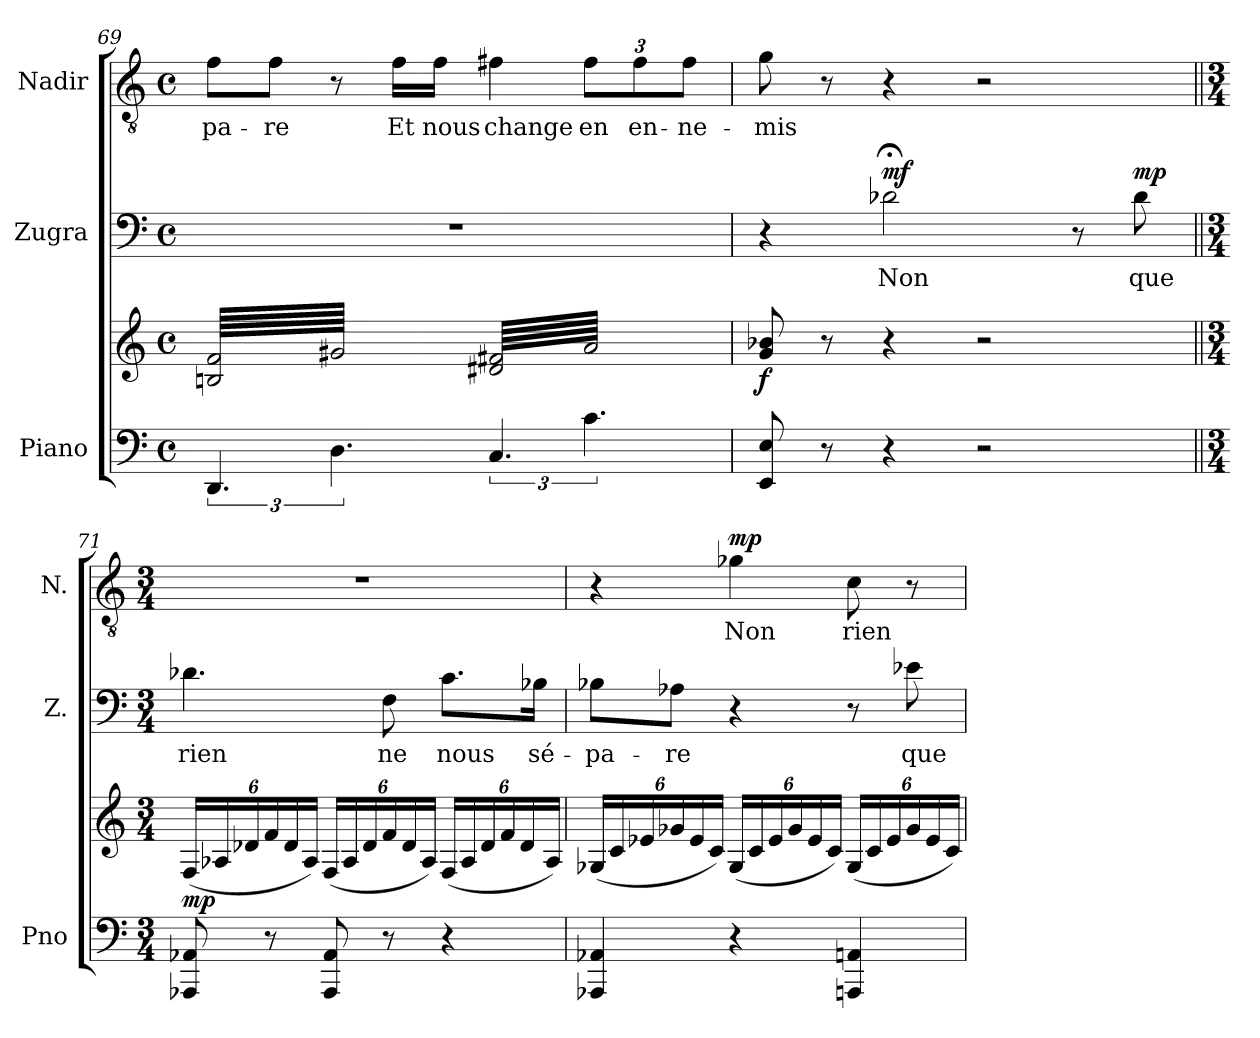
**kern	**kern	**dynam	**kern	**text	**dynam	**kern	**text	**dynam
*part3	*part3	*part3	*part2	*part2	*part2	*part1	*part1	*part1
*staff4	*staff3	*staff3/4	*staff2	*staff2	*staff2	*staff1	*staff1	*staff1
*I"Piano	*	*	*I"Zugra	*	*	*I"Nadir	*	*
*I'Pno	*	*	*I'Z.	*	*	*I'N.	*	*
!!LO:PB:g=z
*clefF4	*clefG2	*	*clefF4	*	*	*clefGv2	*	*
*k[]	*k[]	*	*k[]	*	*	*k[]	*	*
*M4/4	*M4/4	*	*M4/4	*	*	*M4/4	*	*
*met(c)	*met(c)	*	*met(c)	*	*	*met(c)	*	*
=69	=69	=69	=69	=69	=69	=69	=69	=69
!	!	!	!	!	!	!	!LO:LY:b	!
*	*tremolo	*	*	*	*	*	*	*
6.DD/	64Bn/ 64f/LLLL	.	1r	.	.	8f\L	-pa-	.
.	64g#X/	.	.	.	.	.	.	.
.	64Bn/ 64f/	.	.	.	.	.	.	.
.	64g#X/	.	.	.	.	.	.	.
.	64Bn/ 64f/	.	.	.	.	.	.	.
.	64g#X/	.	.	.	.	.	.	.
.	64Bn/ 64f/	.	.	.	.	.	.	.
.	64g#X/	.	.	.	.	.	.	.
!	!	!	!	!	!	!	!LO:LY:b	!
.	64Bn/ 64f/	.	.	.	.	8f\J	-re	.
.	64g#X/	.	.	.	.	.	.	.
.	64Bn/ 64f/	.	.	.	.	.	.	.
.	64g#X/	.	.	.	.	.	.	.
.	64Bn/ 64f/	.	.	.	.	.	.	.
.	64g#X/	.	.	.	.	.	.	.
.	64Bn/ 64f/	.	.	.	.	.	.	.
.	64g#X/	.	.	.	.	.	.	.
6.D\	64Bn/ 64f/	.	.	.	.	8r	.	.
.	64g#X/	.	.	.	.	.	.	.
.	64Bn/ 64f/	.	.	.	.	.	.	.
.	64g#X/	.	.	.	.	.	.	.
.	64Bn/ 64f/	.	.	.	.	.	.	.
.	64g#X/	.	.	.	.	.	.	.
.	64Bn/ 64f/	.	.	.	.	.	.	.
.	64g#X/	.	.	.	.	.	.	.
!	!	!	!	!	!	!	!LO:LY:b	!
.	64Bn/ 64f/	.	.	.	.	16f\LL	Et	.
.	64g#X/	.	.	.	.	.	.	.
.	64Bn/ 64f/	.	.	.	.	.	.	.
.	64g#X/	.	.	.	.	.	.	.
!	!	!	!	!	!	!	!LO:LY:b	!
.	64Bn/ 64f/	.	.	.	.	16f\JJ	nous	.
.	64g#X/	.	.	.	.	.	.	.
.	64Bn/ 64f/	.	.	.	.	.	.	.
.	64g#X/JJJJ	.	.	.	.	.	.	.
!	!	!	!	!	!	!	!LO:LY:b	!
6.C/	64d#X/ 64f#X/LLLL	.	.	.	.	4f#X\	change	.
.	64a/	.	.	.	.	.	.	.
.	64d#X/ 64f#X/	.	.	.	.	.	.	.
.	64a/	.	.	.	.	.	.	.
.	64d#X/ 64f#X/	.	.	.	.	.	.	.
.	64a/	.	.	.	.	.	.	.
.	64d#X/ 64f#X/	.	.	.	.	.	.	.
.	64a/	.	.	.	.	.	.	.
.	64d#X/ 64f#X/	.	.	.	.	.	.	.
.	64a/	.	.	.	.	.	.	.
.	64d#X/ 64f#X/	.	.	.	.	.	.	.
.	64a/	.	.	.	.	.	.	.
.	64d#X/ 64f#X/	.	.	.	.	.	.	.
.	64a/	.	.	.	.	.	.	.
.	64d#X/ 64f#X/	.	.	.	.	.	.	.
.	64a/	.	.	.	.	.	.	.
*	*	*	*	*	*	*Xbrackettup	*	*
!	!	!	!	!	!	!	!LO:LY:b	!
6.c\	64d#X/ 64f#X/	.	.	.	.	12f#\L	en	.
.	64a/	.	.	.	.	.	.	.
.	64d#X/ 64f#X/	.	.	.	.	.	.	.
.	64a/	.	.	.	.	.	.	.
.	64d#X/ 64f#X/	.	.	.	.	.	.	.
.	64a/	.	.	.	.	.	.	.
!	!	!	!	!	!	!	!LO:LY:b	!
.	.	.	.	.	.	12f#\	en-	.
.	64d#X/ 64f#X/	.	.	.	.	.	.	.
.	64a/	.	.	.	.	.	.	.
.	64d#X/ 64f#X/	.	.	.	.	.	.	.
.	64a/	.	.	.	.	.	.	.
.	64d#X/ 64f#X/	.	.	.	.	.	.	.
!	!	!	!	!	!	!	!LO:LY:b	!
.	.	.	.	.	.	12f#\J	-ne-	.
.	64a/	.	.	.	.	.	.	.
.	64d#X/ 64f#X/	.	.	.	.	.	.	.
.	64a/	.	.	.	.	.	.	.
.	64d#X/ 64f#X/	.	.	.	.	.	.	.
.	64a/JJJJ	.	.	.	.	.	.	.
*	*Xtremolo	*	*	*	*	*	*	*
=70	=70	=70	=70	=70	=70	=70	=70	=70
!	!	!LO:DY:b	!	!	!	!	!LO:LY:b	!
8EE/ 8E/	8g/ 8b-X/	f	4r	.	.	8g\	-mis	.
.	.	.	.	.	.	.	.	.
.	.	.	.	.	.	.	.	.
.	.	.	.	.	.	.	.	.
.	.	.	.	.	.	.	.	.
.	.	.	.	.	.	.	.	.
.	.	.	.	.	.	.	.	.
.	.	.	.	.	.	.	.	.
8r	8r	.	.	.	.	8r	.	.
.	.	.	.	.	.	.	.	.
.	.	.	.	.	.	.	.	.
.	.	.	.	.	.	.	.	.
.	.	.	.	.	.	.	.	.
.	.	.	.	.	.	.	.	.
.	.	.	.	.	.	.	.	.
.	.	.	.	.	.	.	.	.
*	*	*	*	*	*	*MM50	*	*
!	!	!	!	!LO:LY:b	!LO:DY:b	!	!	!
4r	4r	.	2d-X;<\	Non	mf	4r	.	.
2r	2r	.	.	.	.	2r	.	.
.	.	.	8r	.	.	.	.	.
!	!	!	!	!LO:LY:b	!LO:DY:b	!	!	!
.	.	.	8d-\	que	mp	.	.	.
=71||	=71||	=71||	=71||	=71||	=71||	=71||	=71||	=71||
*M3/4	*M3/4	*	*M3/4	*	*	*M3/4	*	*
*	*Xbrackettup	*	*	*	*	*	*	*
!	!	!LO:DY:b	!	!LO:LY:b	!	!	!	!
8AAA-X/ 8AA-X/	(<24F/LL	mp	4.d-X\	rien	.	2.r	.	.
.	24A-X/	.	.	.	.	.	.	.
.	24d-X/	.	.	.	.	.	.	.
8r	24f/	.	.	.	.	.	.	.
.	24d-/	.	.	.	.	.	.	.
.	24A-/JJ)	.	.	.	.	.	.	.
8AAA-/ 8AA-/	(<24F/LL	.	.	.	.	.	.	.
.	24A-/	.	.	.	.	.	.	.
.	24d-/	.	.	.	.	.	.	.
!	!	!	!	!LO:LY:b	!	!	!	!
8r	24f/	.	8F\	ne	.	.	.	.
.	24d-/	.	.	.	.	.	.	.
.	24A-/JJ)	.	.	.	.	.	.	.
!	!	!	!	!LO:LY:b	!	!	!	!
4r	(<24F/LL	.	8.c\L	nous	.	.	.	.
.	24A-/	.	.	.	.	.	.	.
.	24d-/	.	.	.	.	.	.	.
.	24f/	.	.	.	.	.	.	.
.	24d-/	.	.	.	.	.	.	.
!	!	!	!	!LO:LY:b	!	!	!	!
.	.	.	16B-X\Jk	sé-	.	.	.	.
.	24A-/JJ)	.	.	.	.	.	.	.
!!LO:LB:g=z
=72	=72	=72	=72	=72	=72	=72	=72	=72
!	!	!	!	!LO:LY:b	!	!	!	!
4AAA-X/ 4AA-X/	(<24G-X/LL	.	8B-X\L	-pa-	.	4r	.	.
.	24c/	.	.	.	.	.	.	.
.	24e-X/	.	.	.	.	.	.	.
!	!	!	!	!LO:LY:b	!	!	!	!
.	24g-X/	.	8A-X\J	-re	.	.	.	.
.	24e-/	.	.	.	.	.	.	.
.	24c/JJ)	.	.	.	.	.	.	.
!	!	!	!	!	!	!	!LO:LY:b	!LO:DY:a
4r	(<24G-/LL	.	4r	.	.	4g-X\	Non	mp
.	24c/	.	.	.	.	.	.	.
.	24e-/	.	.	.	.	.	.	.
.	24g-/	.	.	.	.	.	.	.
.	24e-/	.	.	.	.	.	.	.
.	24c/JJ)	.	.	.	.	.	.	.
!	!	!	!	!	!	!	!LO:LY:b	!
4AAAn/ 4AAn/	(<24G-/LL	.	8r	.	.	8c\	rien	.
.	24c/	.	.	.	.	.	.	.
.	24e-/	.	.	.	.	.	.	.
!	!	!	!	!LO:LY:b	!	!	!	!
.	24g-/	.	8e-X\	que	.	8r	.	.
.	24e-/	.	.	.	.	.	.	.
.	24c/JJ)	.	.	.	.	.	.	.
=	=	=	=	=	=	=	=	=
*-	*-	*-	*-	*-	*-	*-	*-	*-
